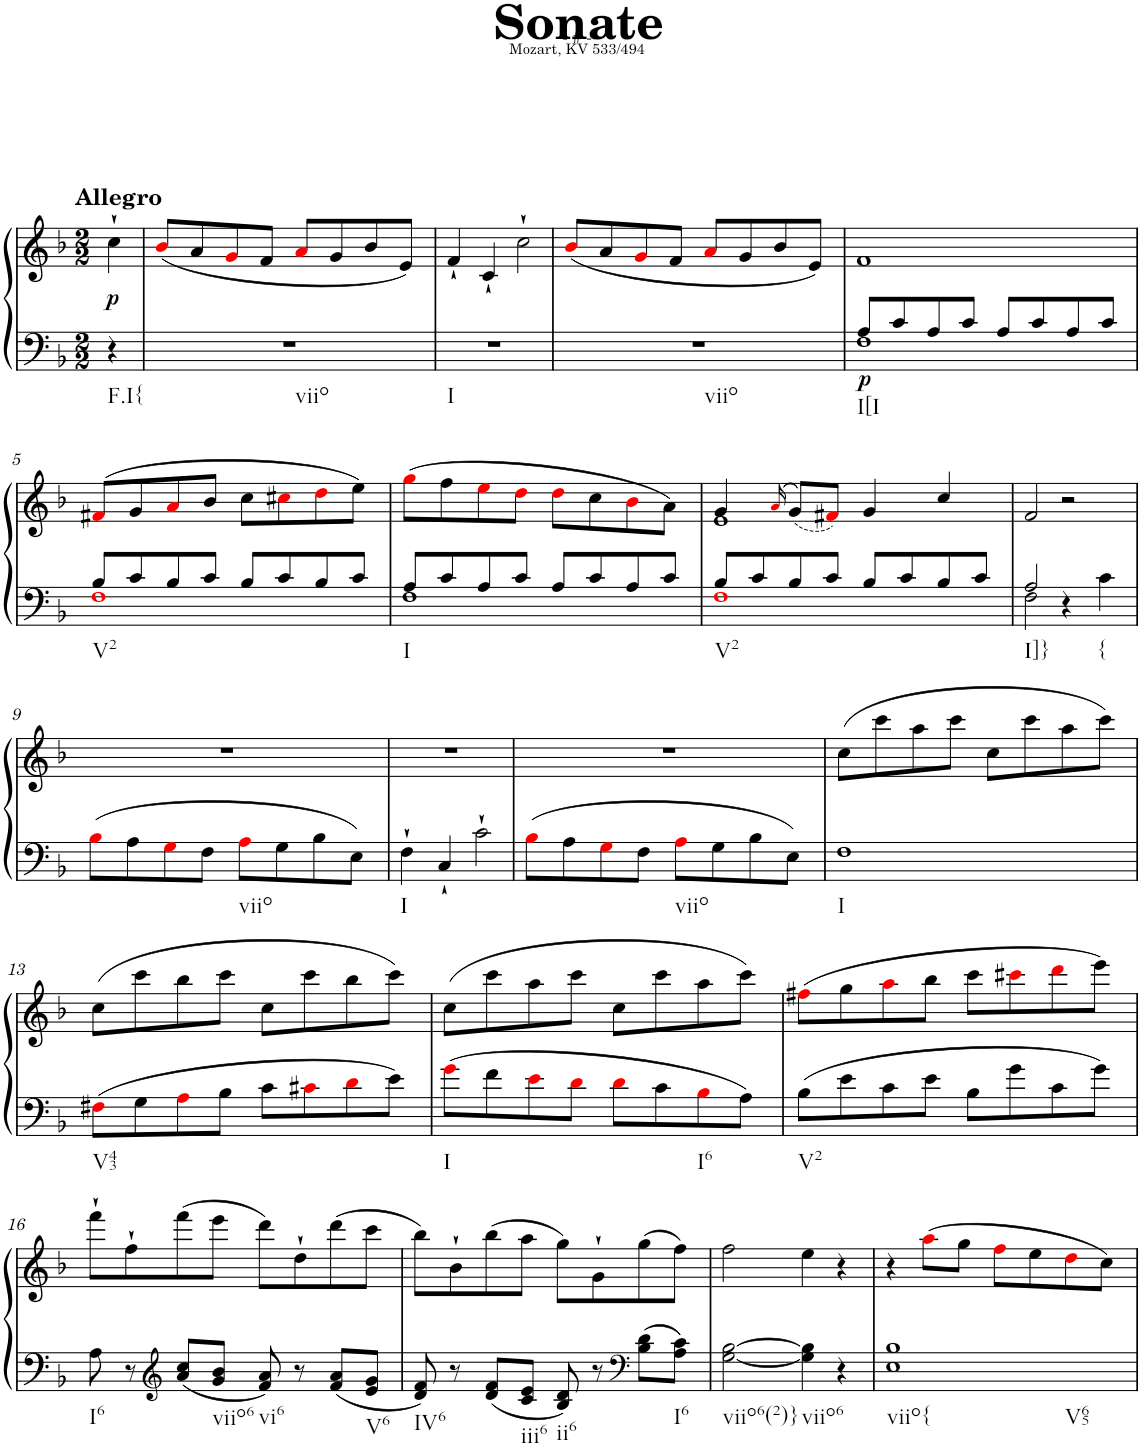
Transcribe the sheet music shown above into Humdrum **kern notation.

**kern	**kern	**dynam
*part1	*part1	*part1
*staff2	*staff1	*staff1/2
*I"unbenannt2	*	*
*clefF4	*clefG2	*
*k[b-]	*k[b-]	*
*M2/2	*M2/2	*
=	=	=
!	!LO:TX:a:B:t=Allegro	!
!LO:TX:b:t=F.I{	!	!
!	!	!LO:DY:b
4r	4cc`\	p
=1	=1	=1
!LO:TX:b:t=viio	!	!
1r	(8b-i/L	.
.	8a/	.
.	8gi/	.
.	8f/J	.
.	8ai/L	.
.	8g/	.
.	8b-/	.
.	8e/J)	.
=2	=2	=2
!LO:TX:b:t=I	!	!
1r	4f`/	.
.	4c`/	.
.	2cc`\	.
=3	=3	=3
!LO:TX:b:t=viio	!	!
1r	(8b-i/L	.
.	8a/	.
.	8gi/	.
.	8f/J	.
.	8ai/L	.
.	8g/	.
.	8b-/	.
.	8e/J)	.
=4	=4	=4
*^	*	*
!LO:TX:b:t=I[I	!	!	!
!	!	!	!LO:DY:b=2
8A/L	1F	1f	p
8c/	.	.	.
8A/	.	.	.
8c/J	.	.	.
8A/L	.	.	.
8c/	.	.	.
8A/	.	.	.
8c/J	.	.	.
!!LO:LB:g=z
=5	=5	=5	=5
!LO:TX:b:t=V2	!	!	!
8B-/L	1Fi	(8f#Xi/L	.
8c/	.	8g/	.
8B-/	.	8ai/	.
8c/J	.	8b-/J	.
8B-/L	.	8cc\L	.
8c/	.	8cc#Xi\	.
8B-/	.	8ddi\	.
8c/J	.	8ee\J)	.
=6	=6	=6	=6
!LO:TX:b:t=I	!	!	!
8A/L	1F	(8ggi\L	.
8c/	.	8ff\	.
8A/	.	8eei\	.
8c/J	.	8ddi\J	.
8A/L	.	8ddi\L	.
8c/	.	8cc\	.
8A/	.	8b-i\	.
8c/J	.	8a\J)	.
=7	=7	=7	=7
*	*	*^	*
!LO:TX:b:t=V2	!	!	!	!
8B-/L	1Fi	4g/	1e	.
8c/	.	.	.	.
.	.	(16qai/	.	.
8B-/	.	(<8g/L)	.	.
8c/J	.	8f#Xi/J)	.	.
8B-/L	.	4g/	.	.
8c/	.	.	.	.
8B-/	.	4cc/	.	.
8c/J	.	.	.	.
*	*	*v	*v	*
=8	=8	=8	=8
!LO:TX:b:t=I]}	!	!	!
2A/	2F\	2f/	.
4r	2ryy	2r	.
!LO:TX:b:t={	!	!	!
4c\	.	.	.
*v	*v	*	*
!!LO:LB:g=z
=9	=9	=9
8B-i\L	1r	.
8A\	.	.
8Gi\	.	.
8F\J	.	.
!LO:TX:b:t=viio	!	!
8Ai\L	.	.
8G\	.	.
8B-\	.	.
8E\J	.	.
=10	=10	=10
!LO:TX:b:t=I	!	!
4F`\	1r	.
4C`/	.	.
2c`\	.	.
=11	=11	=11
8B-i\L	1r	.
8A\	.	.
8Gi\	.	.
8F\J	.	.
!LO:TX:b:t=viio	!	!
8Ai\L	.	.
8G\	.	.
8B-\	.	.
8E\J	.	.
=12	=12	=12
!LO:TX:b:t=I	!	!
1F	(8cc\L	.
.	8ccc\	.
.	8aa\	.
.	8ccc\J	.
.	8cc\L	.
.	8ccc\	.
.	8aa\	.
.	8ccc\J)	.
!!LO:LB:g=z
=13	=13	=13
!LO:TX:b:t=V43	!	!
8F#Xi\L	(8cc\L	.
8G\	8ccc\	.
8Ai\	8bb-\	.
8B-\J	8ccc\J	.
8c\L	8cc\L	.
8c#Xi\	8ccc\	.
8di\	8bb-\	.
8e\J	8ccc\J)	.
=14	=14	=14
!LO:TX:b:t=I	!	!
8gi\L	(8cc\L	.
8f\	8ccc\	.
8ei\	8aa\	.
8di\J	8ccc\J	.
8di\L	8cc\L	.
8c\	8ccc\	.
!LO:TX:b:t=I6	!	!
8B-i\	8aa\	.
8A\J	8ccc\J)	.
=15	=15	=15
!LO:TX:b:t=V2	!	!
8B-\L	(8ff#Xi\L	.
8e\	8gg\	.
8c\	8aai\	.
8e\J	8bb-\J	.
8B-\L	8ccc\L	.
8g\	8ccc#Xi\	.
8c\	8dddi\	.
8g\J	8eee\J)	.
!!LO:LB:g=z
=16	=16	=16
!LO:TX:b:t=I6	!	!
8A\	8fff`\L	.
8r	8ff`\	.
*clefG2	*	*
8a/ 8cc/L	(8fff\	.
!LO:TX:b:t=viio6	!	!
8g/ 8b-/J	8eee\J	.
!LO:TX:b:t=vi6	!	!
8f/ 8a/	8ddd\L)	.
8r	8dd`\	.
8f/ 8a/L	(8ddd\	.
!LO:TX:b:t=V6	!	!
8e/ 8g/J	8ccc\J	.
=17	=17	=17
!LO:TX:b:t=IV6	!	!
8d/ 8f/	8bb-\L)	.
8r	8b-`\	.
8d/ 8f/L	(8bb-\	.
!LO:TX:b:t=iii6	!	!
8c/ 8e/J	8aa\J	.
!LO:TX:b:t=ii6	!	!
8B-/ 8d/	8gg\L)	.
8r	8g`\	.
*clefF4	*	*
8B-\ 8d\L	(8gg\	.
!LO:TX:b:t=I6	!	!
8A\ 8c\J	8ff\J)	.
=18	=18	=18
!LO:TX:b:t=viio6(2)}	!	!
[2G\ [2B-\	2ff\	.
!LO:TX:b:t=viio6	!	!
4G\] 4B-\]	4ee\	.
4r	4r	.
=19	=19	=19
!LO:TX:b:t=viio{	!	!
!LO:TX:b:t=V65	!	!
1E 1B-	4r	.
.	(8aai\L	.
.	8gg\J	.
.	8ffi\L	.
.	8ee\	.
.	8ddi\	.
.	8cc\J)	.
=	=	=
*-	*-	*-
